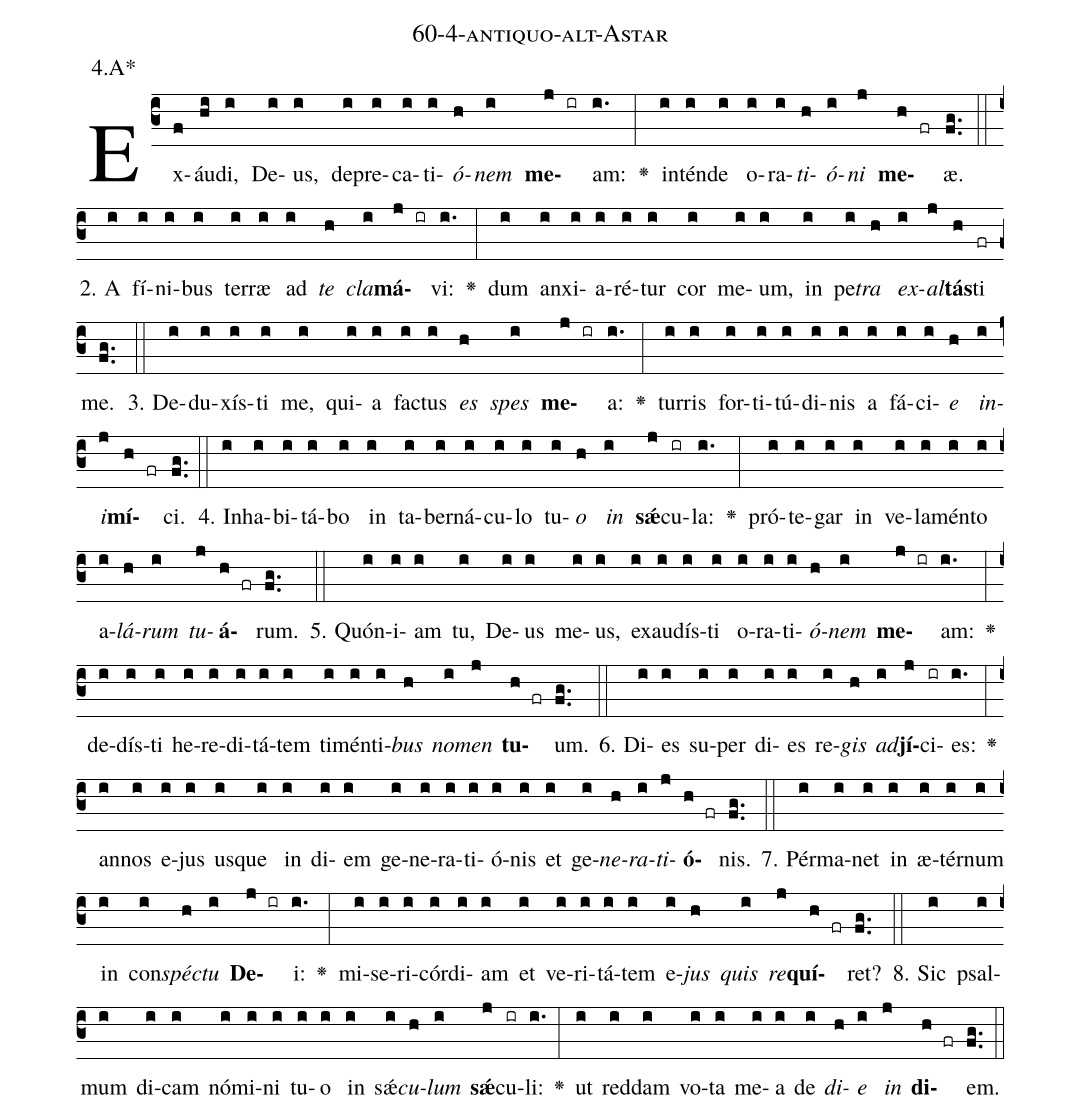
name: 60-4-antiquo-alt-Astar;
annotation: 4.A*;
%%
(c3)Ex(f)áu(hi)di,(i) De(i)us,(i) de(i)pre(i)ca(i)ti(i)<i>ó</i>(h)<i>nem</i>(i) <b>me</b>(j ir)am:(i.) <v>\greheightstar</v>(:) in(i)tén(i)de(i) o(i)ra(i)<i>ti</i>(h)<i>ó</i>(i)<i>ni</i>(j) <b>me</b>(h fr)æ.(fg..) (::)
2. A(i) fí(i)ni(i)bus(i) ter(i)ræ(i) ad(i) <i>te</i>(h) <i>cla</i>(i)<b>má</b>(j ir)vi:(i.) <v>\greheightstar</v>(:) dum(i) an(i)xi(i)a(i)ré(i)tur(i) cor(i) me(i)um,(i) in(i) pe(i)<i>tra</i>(h) <i>ex</i>(i)<i>al</i>(j)<b>tás</b>(h)ti(fr) me.(fg..) (::)
3. De(i)du(i)xís(i)ti(i) me,(i) qui(i)a(i) fac(i)tus(i) <i>es</i>(h) <i>spes</i>(i) <b>me</b>(j ir)a:(i.) <v>\greheightstar</v>(:) tur(i)ris(i) for(i)ti(i)tú(i)di(i)nis(i) a(i) fá(i)ci(i)<i>e</i>(h) <i>in</i>(i)<i>i</i>(j)<b>mí</b>(h fr)ci.(fg..) (::)
4. In(i)ha(i)bi(i)tá(i)bo(i) in(i) ta(i)ber(i)ná(i)cu(i)lo(i) tu(i)<i>o</i>(h) <i>in</i>(i) <b>sǽ</b>(j)cu(ir)la:(i.) <v>\greheightstar</v>(:) pró(i)te(i)gar(i) in(i) ve(i)la(i)mén(i)to(i) a(i)<i>lá</i>(h)<i>rum</i>(i) <i>tu</i>(j)<b>á</b>(h fr)rum.(fg..) (::)
5. Quón(i)i(i)am(i) tu,(i) De(i)us(i) me(i)us,(i) ex(i)au(i)dís(i)ti(i) o(i)ra(i)ti(i)<i>ó</i>(h)<i>nem</i>(i) <b>me</b>(j ir)am:(i.) <v>\greheightstar</v>(:) de(i)dís(i)ti(i) he(i)re(i)di(i)tá(i)tem(i) ti(i)mén(i)ti(i)<i>bus</i>(h) <i>no</i>(i)<i>men</i>(j) <b>tu</b>(h fr)um.(fg..) (::)
6. Di(i)es(i) su(i)per(i) di(i)es(i) re(i)<i>gis</i>(h) <i>ad</i>(i)<b>jí</b>(j)ci(ir)es:(i.) <v>\greheightstar</v>(:) an(i)nos(i) e(i)jus(i) us(i)que(i) in(i) di(i)em(i) ge(i)ne(i)ra(i)ti(i)ó(i)nis(i) et(i) ge(i)<i>ne</i>(h)<i>ra</i>(i)<i>ti</i>(j)<b>ó</b>(h fr)nis.(fg..) (::)
7. Pér(i)ma(i)net(i) in(i) æ(i)tér(i)num(i) in(i) con(i)<i>spéc</i>(h)<i>tu</i>(i) <b>De</b>(j ir)i:(i.) <v>\greheightstar</v>(:) mi(i)se(i)ri(i)cór(i)di(i)am(i) et(i) ve(i)ri(i)tá(i)tem(i) e(i)<i>jus</i>(h) <i>quis</i>(i) <i>re</i>(j)<b>quí</b>(h fr)ret?(fg..) (::)
8. Sic(i) psal(i)mum(i) di(i)cam(i) nó(i)mi(i)ni(i) tu(i)o(i) in(i) sǽ(i)<i>cu</i>(h)<i>lum</i>(i) <b>sǽ</b>(j)cu(ir)li:(i.) <v>\greheightstar</v>(:) ut(i) red(i)dam(i) vo(i)ta(i) me(i)a(i) de(i) <i>di</i>(h)<i>e</i>(i) <i>in</i>(j) <b>di</b>(h fr)em.(fg..) (::)
